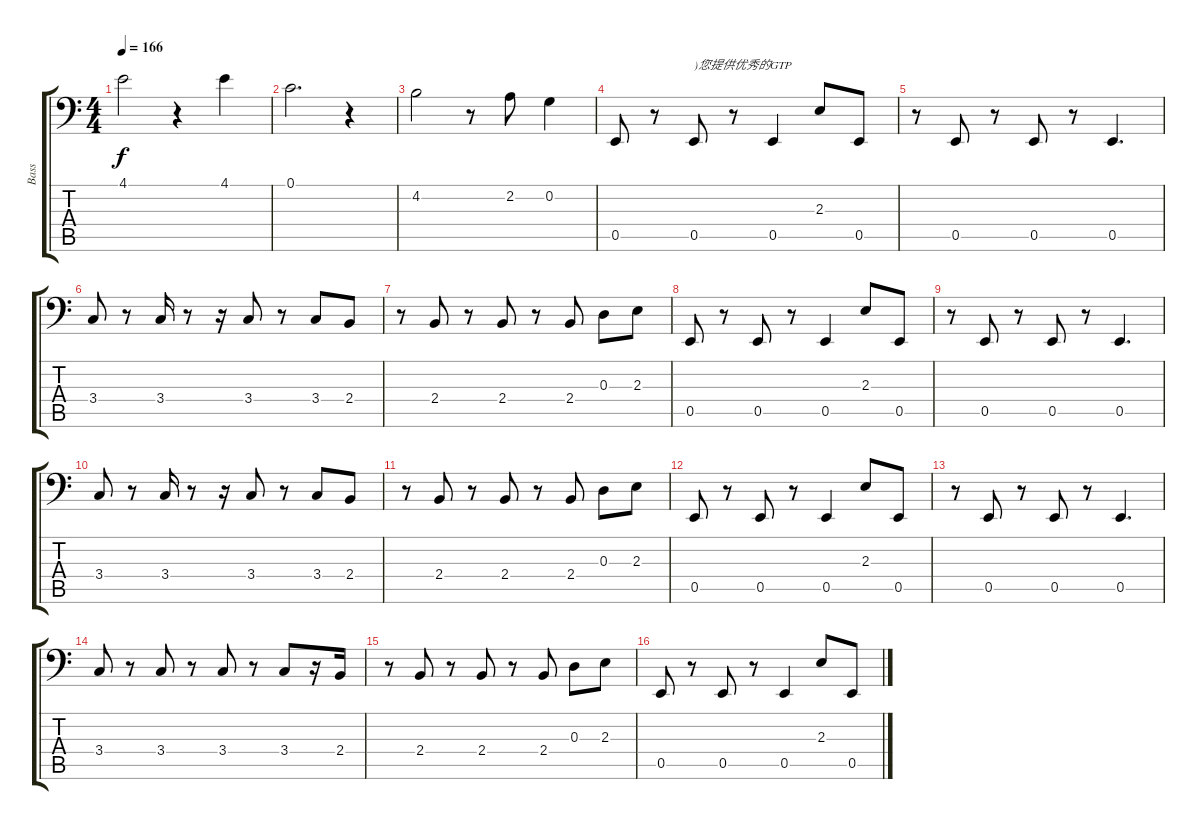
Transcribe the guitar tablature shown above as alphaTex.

\track ("Bass" "Bass") {instrument electricbasspick}
\staff {score tabs}
\tuning (C3 G2 D2 A1 E1 B0) {hide}
\ts (4 4)
\tempo 166
\clef f4
\ks c
4.1{t}.2{dy f} r.4 4.1.4 |
0.1.2{d} r.4 |
4.2.2 r.8 2.2.8 0.2.4 |
0.5.8 r.8 0.5.8{txt ")您提供优秀的GTP"} r.8 0.5.4 2.3.8 0.5.8 |
r.8 0.5.8 r.8 0.5.8 r.8 0.5.4{d} |
3.4.8 r.8 3.4.16 r.8 r.16 3.4.8 r.8 3.4.8 2.4.8 |
r.8 2.4.8 r.8 2.4.8 r.8 2.4.8 0.3.8 2.3.8 |
0.5.8 r.8 0.5.8 r.8 0.5.4 2.3.8 0.5.8 |
r.8 0.5.8 r.8 0.5.8 r.8 0.5.4{d} |
3.4.8 r.8 3.4.16 r.8 r.16 3.4.8 r.8 3.4.8 2.4.8 |
r.8 2.4.8 r.8 2.4.8 r.8 2.4.8 0.3.8 2.3.8 |
0.5.8 r.8 0.5.8 r.8 0.5.4 2.3.8 0.5.8 |
r.8 0.5.8 r.8 0.5.8 r.8 0.5.4{d} |
3.4.8 r.8 3.4.8 r.8 3.4.8 r.8 3.4.8 r.16 2.4.16 |
r.8 2.4.8 r.8 2.4.8 r.8 2.4.8 0.3.8 2.3.8 |
0.5.8 r.8 0.5.8 r.8 0.5.4 2.3.8 0.5.8
